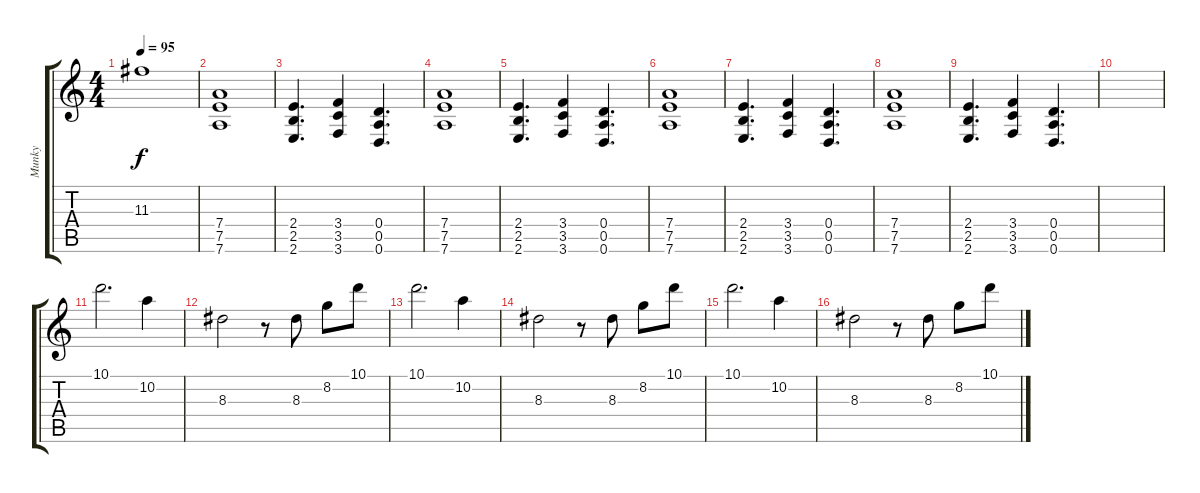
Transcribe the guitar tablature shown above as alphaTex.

\track ("Munky" "Munky") {instrument overdrivenguitar}
\staff {score tabs}
\tuning (E4 B3 G3 D3 A2 D2) {hide}
\ts (4 4)
\tempo 95
\clef g2
\ks c
11.3{t}.1{dy f} |
(7.4 7.5 7.6).1 |
(2.4 2.5 2.6).4{d} (3.4 3.5 3.6).4 (0.4 0.5 0.6).4{d} |
(7.4 7.5 7.6).1 |
(2.4 2.5 2.6).4{d} (3.4 3.5 3.6).4 (0.4 0.5 0.6).4{d} |
(7.4 7.5 7.6).1 |
(2.4 2.5 2.6).4{d} (3.4 3.5 3.6).4 (0.4 0.5 0.6).4{d} |
(7.4 7.5 7.6).1 |
(2.4 2.5 2.6).4{d} (3.4 3.5 3.6).4 (0.4 0.5 0.6).4{d} |
|
10.1.2{d} 10.2.4 |
8.3.2 r.8 8.3.8 8.2.8 10.1.8 |
10.1.2{d} 10.2.4 |
8.3.2 r.8 8.3.8 8.2.8 10.1.8 |
10.1.2{d} 10.2.4 |
8.3.2 r.8 8.3.8 8.2.8 10.1.8
